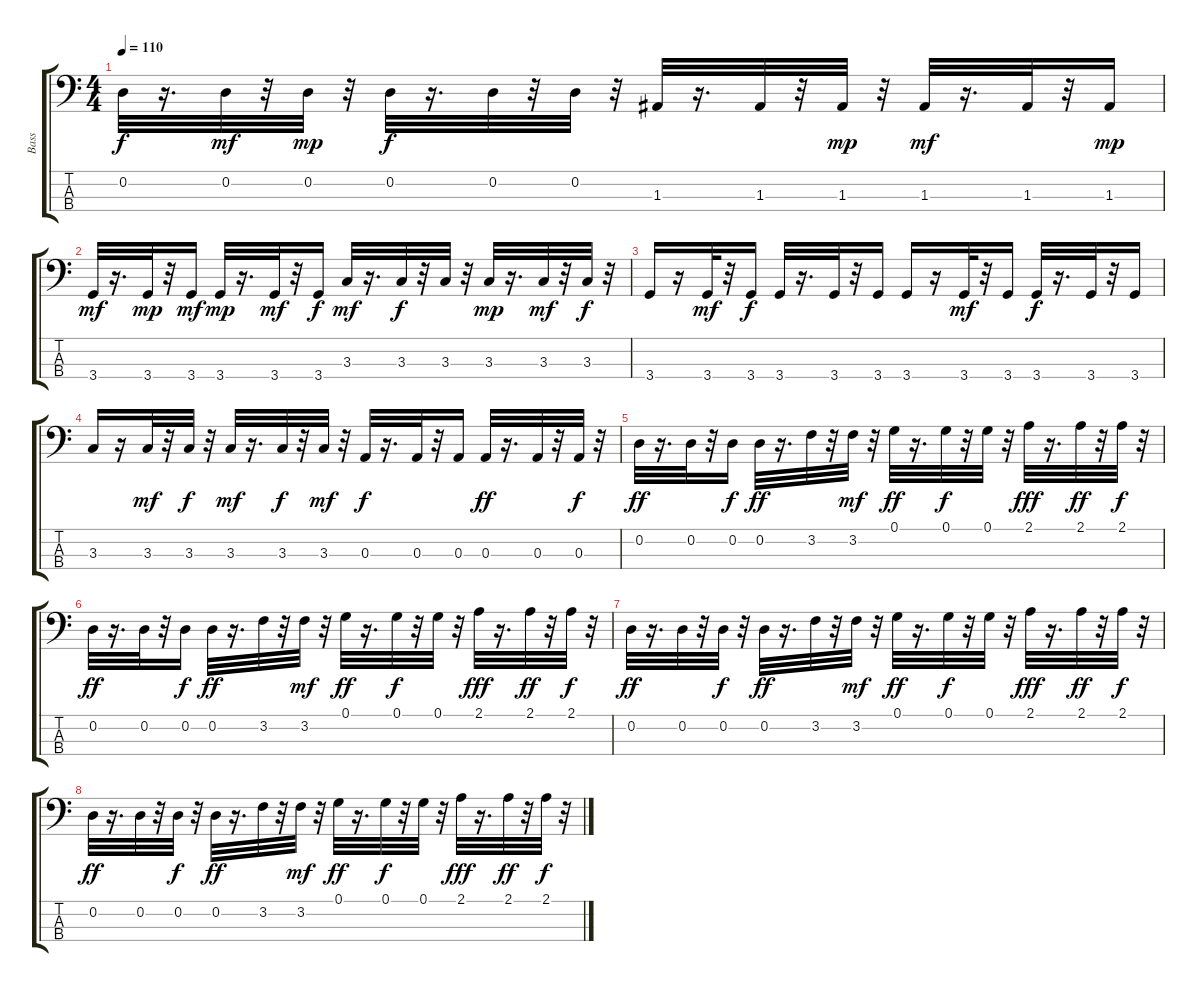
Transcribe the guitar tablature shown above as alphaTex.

\track ("Bass" "Bass") {instrument electricbassfinger}
\staff {score tabs}
\tuning (G2 D2 A1 E1) {hide}
\ts (4 4)
\tempo 110
\clef f4
\ks c
0.2.32{dy f} r.16{d} 0.2.32{dy mf} r.32 0.2.32{dy mp} r.32 0.2.32{dy f} r.16{d} 0.2.32 r.32 0.2.32 r.32 1.3.32 r.16{d} 1.3.32 r.32 1.3.32{dy mp} r.32 1.3.32{dy mf} r.16{d} 1.3.32 r.32 1.3.16{dy mp} |
3.4.32{dy mf} r.16{d} 3.4.32{dy mp} r.32 3.4.16{dy mf} 3.4.32{dy mp} r.16{d} 3.4.32{dy mf} r.32 3.4.16{dy f} 3.3.32{dy mf} r.16{d} 3.3.32{dy f} r.32 3.3.32 r.32 3.3.32{dy mp} r.16{d} 3.3.32{dy mf} r.32 3.3.32{dy f} r.32 |
3.4.16 r.16 3.4.32{dy mf} r.32 3.4.16{dy f} 3.4.32 r.16{d} 3.4.32 r.32 3.4.16 3.4.16 r.16 3.4.32{dy mf} r.32 3.4.16 3.4.32{dy f} r.16{d} 3.4.32 r.32 3.4.16 |
3.3.16 r.16 3.3.32{dy mf} r.32 3.3.32{dy f} r.32 3.3.32{dy mf} r.16{d} 3.3.32{dy f} r.32 3.3.32{dy mf} r.32 0.3.32{dy f} r.16{d} 0.3.32 r.32 0.3.16 0.3.32{dy ff} r.16{d} 0.3.32 r.32 0.3.32{dy f} r.32 |
0.2.32{dy ff} r.16{d} 0.2.32 r.32 0.2.16{dy f} 0.2.32{dy ff} r.16{d} 3.2.32 r.32 3.2.32{dy mf} r.32 0.1.32{dy ff} r.16{d} 0.1.32{dy f} r.32 0.1.32 r.32 2.1.32{dy fff} r.16{d} 2.1.32{dy ff} r.32 2.1.32{dy f} r.32 |
0.2.32{dy ff} r.16{d} 0.2.32 r.32 0.2.16{dy f} 0.2.32{dy ff} r.16{d} 3.2.32 r.32 3.2.32{dy mf} r.32 0.1.32{dy ff} r.16{d} 0.1.32{dy f} r.32 0.1.32 r.32 2.1.32{dy fff} r.16{d} 2.1.32{dy ff} r.32 2.1.32{dy f} r.32 |
0.2.32{dy ff} r.16{d} 0.2.32 r.32 0.2.32{dy f} r.32 0.2.32{dy ff} r.16{d} 3.2.32 r.32 3.2.32{dy mf} r.32 0.1.32{dy ff} r.16{d} 0.1.32{dy f} r.32 0.1.32 r.32 2.1.32{dy fff} r.16{d} 2.1.32{dy ff} r.32 2.1.32{dy f} r.32 |
0.2.32{dy ff} r.16{d} 0.2.32 r.32 0.2.32{dy f} r.32 0.2.32{dy ff} r.16{d} 3.2.32 r.32 3.2.32{dy mf} r.32 0.1.32{dy ff} r.16{d} 0.1.32{dy f} r.32 0.1.32 r.32 2.1.32{dy fff} r.16{d} 2.1.32{dy ff} r.32 2.1.32{dy f} r.32
